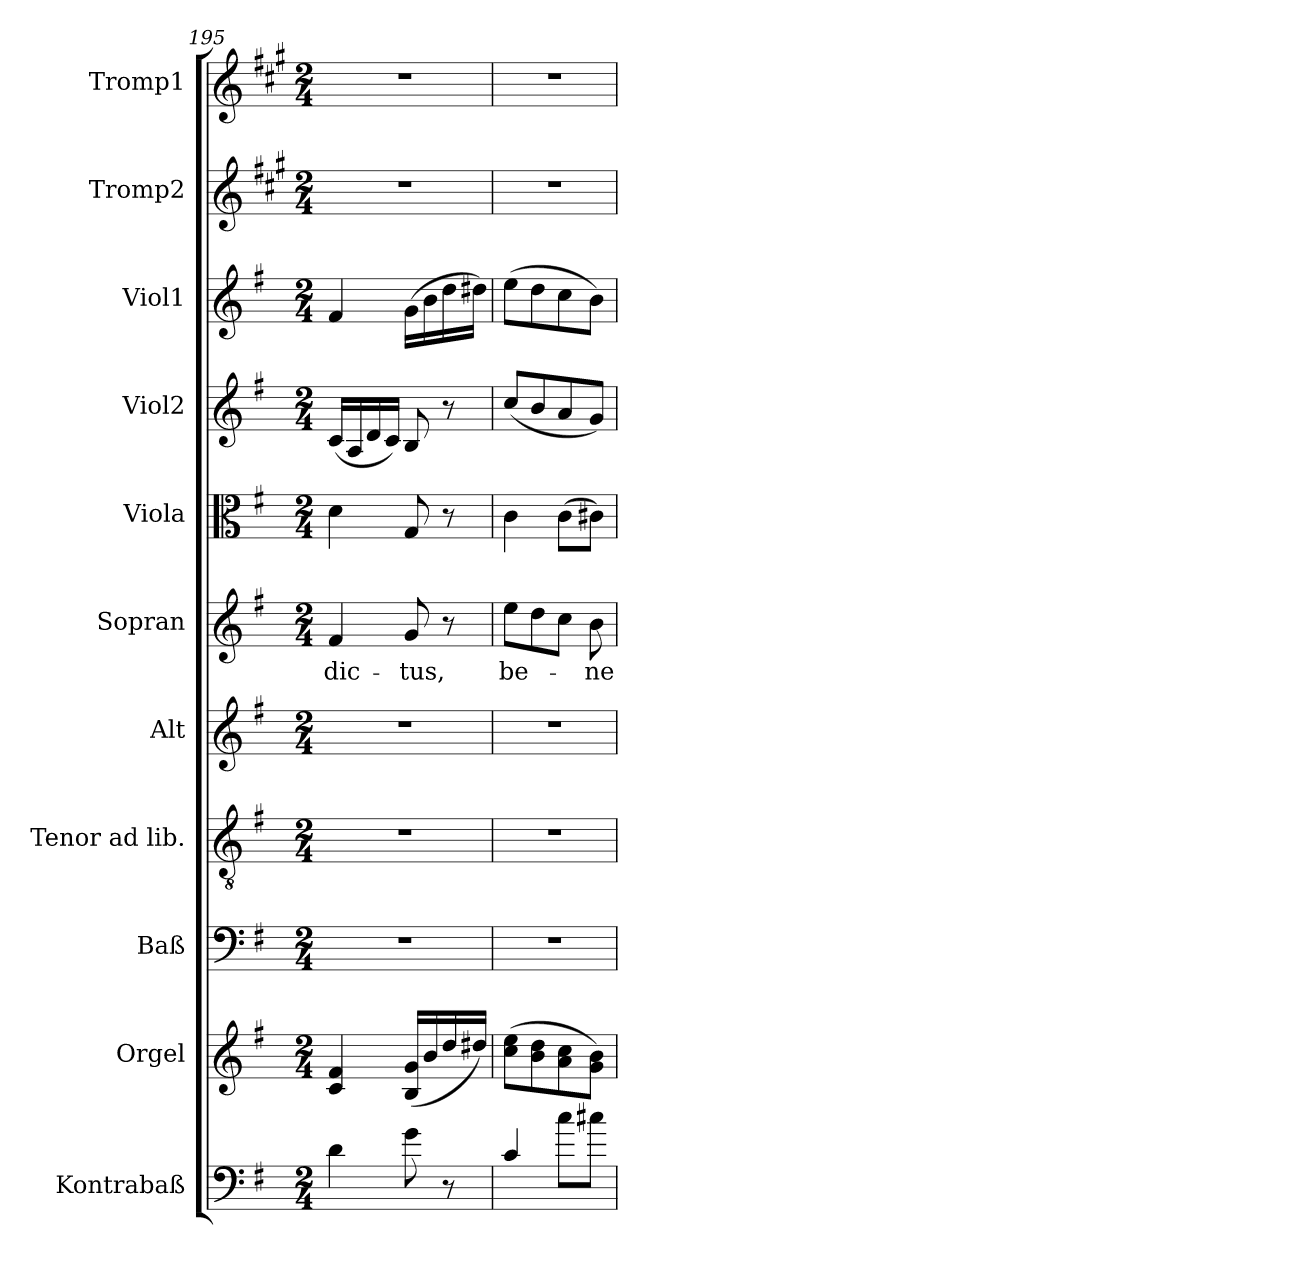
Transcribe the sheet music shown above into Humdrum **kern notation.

**kern	**kern	**kern	**kern	**kern	**kern	**text	**kern	**kern	**kern	**kern	**kern
*part11	*part10	*part9	*part8	*part7	*part6	*part6	*part5	*part4	*part3	*part2	*part1
*staff11	*staff10	*staff9	*staff8	*staff7	*staff6	*staff6	*staff5	*staff4	*staff3	*staff2	*staff1
*I"Kontrabaß	*I"Orgel	*I"Baß	*I"Tenor ad lib.	*I"Alt	*I"Sopran	*	*I"Viola	*I"Viol2	*I"Viol1	*I"Tromp2	*I"Tromp1
*	*	*	*	*	*	*	*I'Vla	*	*	*	*
*clefF4	*clefG2	*clefF4	*clefGv2	*clefG2	*clefG2	*	*clefC3	*clefG2	*clefG2	*clefG2	*clefG2
*ITrd7c12	*	*	*	*	*	*	*	*	*	*ITrd1c2	*ITrd1c2
*k[f#]	*k[f#]	*k[f#]	*k[f#]	*k[f#]	*k[f#]	*	*k[f#]	*k[f#]	*k[f#]	*k[f#]	*k[f#]
*G:	*G:	*G:	*G:	*G:	*G:	*	*G:	*G:	*G:	*G:	*G:
*M2/4	*M2/4	*M2/4	*M2/4	*M2/4	*M2/4	*	*M2/4	*M2/4	*M2/4	*M2/4	*M2/4
=195	=195	=195	=195	=195	=195	=195	=195	=195	=195	=195	=195
!	!	!	!	!	!	!LO:LY:b	!	!	!	!	!
4D\	4c/ 4f#/	2r	2r	2r	4f#/	-dic-	4d\	(<16c/LL	4f#/	2r	2r
.	.	.	.	.	.	.	.	16A/	.	.	.
.	.	.	.	.	.	.	.	16d/	.	.	.
.	.	.	.	.	.	.	.	16c/JJ)	.	.	.
!	!	!	!	!	!	!LO:LY:b	!	!	!	!	!
8G\	(<16B/ 16g/LL	.	.	.	8g/	-tus,	8G/	8B/	(>16g\LL	.	.
.	16b/	.	.	.	.	.	.	.	16b\	.	.
8r	16dd/	.	.	.	8r	.	8r	8r	16dd\	.	.
.	16dd#X/JJ)	.	.	.	.	.	.	.	16dd#X\JJ)	.	.
=196	=196	=196	=196	=196	=196	=196	=196	=196	=196	=196	=196
!	!	!	!	!	!	!LO:LY:b	!	!	!	!	!
4C/	(>8cc\ 8ee\L	2r	2r	2r	8ee\L	be-	4c\	(<8cc/L	(>8ee\L	2r	2r
.	8b\ 8dd\	.	.	.	8dd\	.	.	8b/	8dd\	.	.
8c\L	8a\ 8cc\	.	.	.	8cc\J	.	(>8c\L	8a/	8cc\	.	.
!	!	!	!	!	!	!LO:LY:b	!	!	!	!	!
8c#X\J	8g\ 8b\J)	.	.	.	8b\	-ne-	8c#X\J)	8g/J)	8b\J)	.	.
=	=	=	=	=	=	=	=	=	=	=	=
*-	*-	*-	*-	*-	*-	*-	*-	*-	*-	*-	*-
